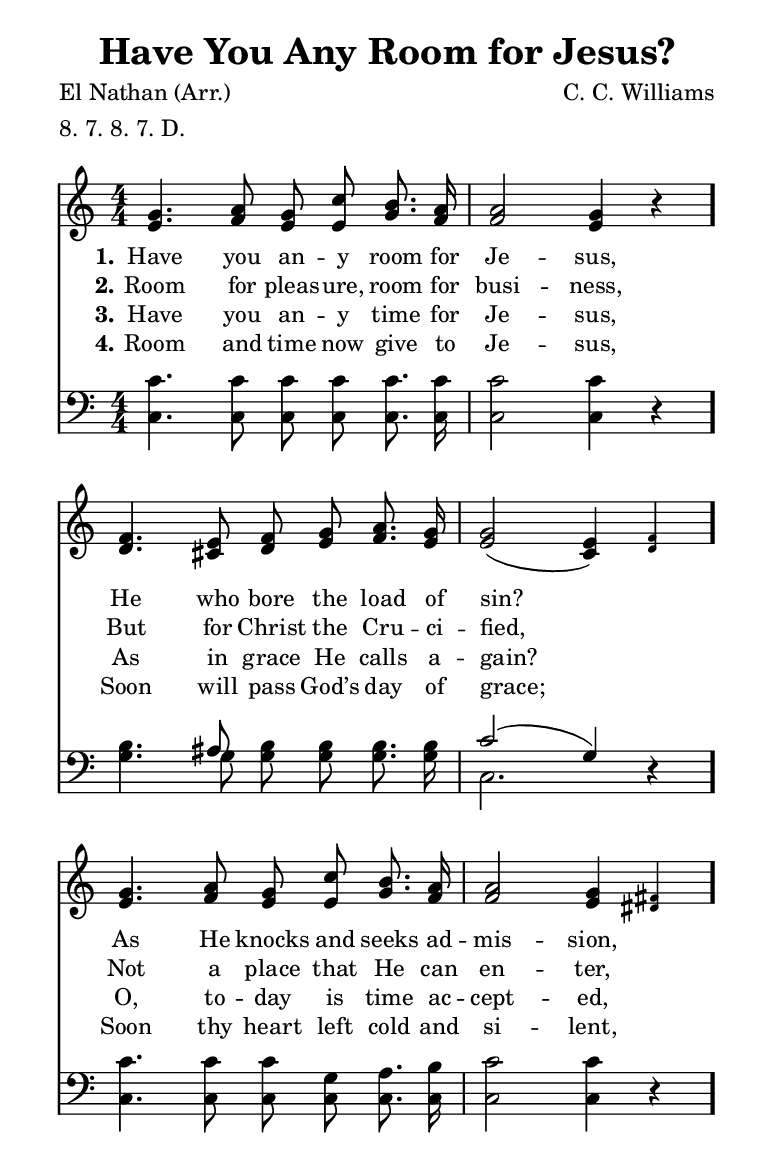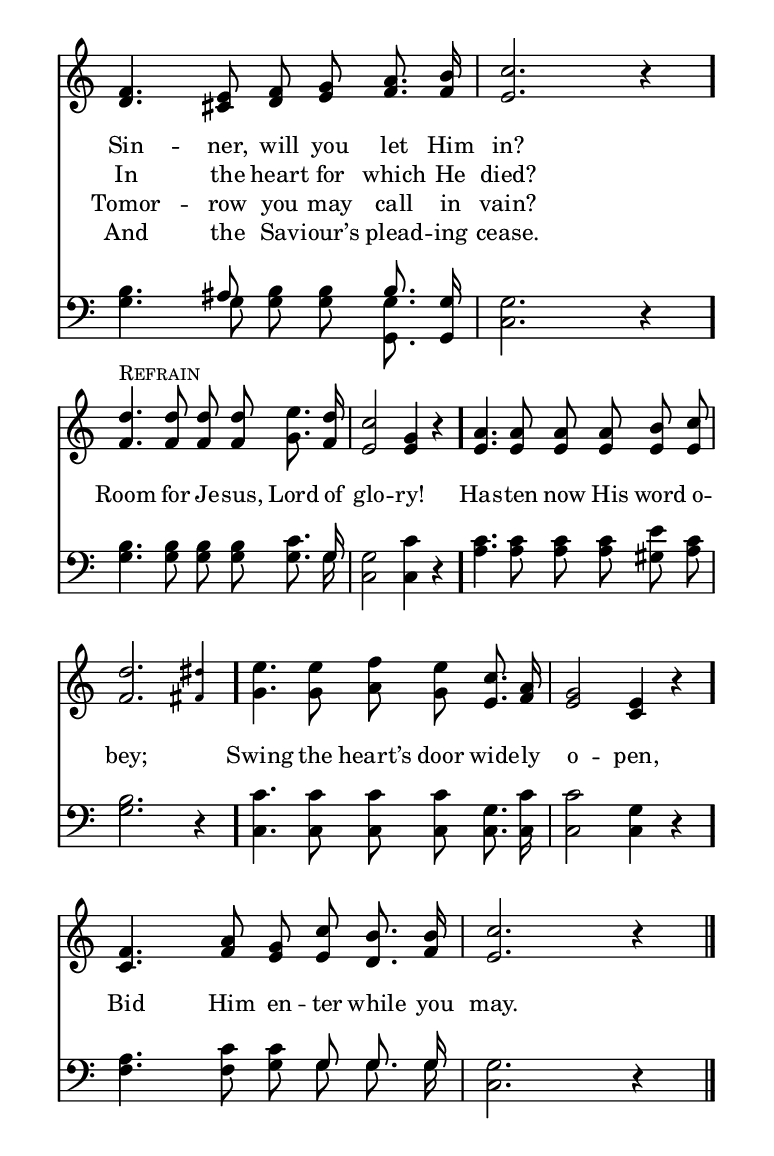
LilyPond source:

\include "common/global.ily"
\paper {
  \include "common/paper.ily"
  %systems-per-page = #(cond (is-eogsized 5) (#t #f)) % original has 5 systems
}

\header{
  hymnnumber = "92"
  title = "Have You Any Room for Jesus?"
  tunename = ""
  meter = "8. 7. 8. 7. D."
  poet = "El Nathan (Arr.)"
  composer = "C. C. Williams"
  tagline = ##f
}

% for fermata in MIDI
ta = { \tempo 4=80 }
tb = { \tempo 4=40 }

patternAA = { c4. c8 c8 c8 c8. c16 | c2 c4 c4 }
patternAB = { c4. c8 c8 c8 c8. c16 | c2.   c4 }
patternAC = { c4. c8 c8 c8 c8  c8  | c2.   c4 }

global = {
  \include "common/overrides.ily"
  \override Staff.TimeSignature.style = #'numbered
  \time 4/4
  \override Score.MetronomeMark.transparent = ##t % hide all fermata changes too
  \ta
  \key c \major
  %\partial 4
  \autoBeamOff
}

notesSoprano = {
\global
\relative c'' {

  \changePitch \patternAA { g a g c b a | a g r }
  f4. e8 f8 g8 a8. g16 | g2( e4) r4
  g4. a8 g8 c8 b8. a16 | a2 g4 r4
  \changePitch \patternAB { f e f g a b | c r }

  << s^\markup { \small \caps "Refrain" }
  \changePitch \patternAA { d d d d e d | c g r } >>
  a4. a8 a8 a8 b8 c8 | d2. r4
  \changePitch \patternAA { e e f e c a | g e r }
  \changePitch \patternAB { f a g c b b | c r }

  \bar "|."

}
}

notesAlto = {
\global
\relative e' {

  \changePitch \patternAA { e f e e g f | f e r }
  d4. cis8 d8 e8 f8. e16 | e2( c4) \once \override NoteHead.font-size = #-4 << f4 d4 >>
  e4. f8 e8 e8 g8. f16 | f2 e4 \once \override NoteHead.font-size = #-4 << fis4 dis4 >>
  \changePitch \patternAB { d cis d e f f | e r }

  \changePitch \patternAA { f f f f g f | e e r }
  e4. e8 e8 e8 e8 e8 | f2. \once \override NoteHead.font-size = #-4 << dis'4 fis,4 >>
  \changePitch \patternAA { g g a g e f | e c r }
  \changePitch \patternAB { c f e e d f | e r }

}
}

notesTenor = {
\global
\relative a {

  \changePitch \patternAA { c c c c c c | c c r }
  \changePitch \patternAA { b ais b b b b | c( g) r }
  \changePitch \patternAA { c c c g a b | c c r }
  \changePitch \patternAB { b ais b b b g | g r }

  \changePitch \patternAA { b b b b c g | g c r }
  \changePitch \patternAC { c c c c e c | b r }
  \changePitch \patternAA { c c c c g c | c g r }
  \changePitch \patternAB { a c c g g g | g r }

}
}

notesBass = {
\global
\relative f {

  \changePitch \patternAA { c c c c c c | c c r }
  \changePitch \patternAB { g' g g g g g | c, r }
  \changePitch \patternAA { c c c c c c | c c r }
  \changePitch \patternAB { g' g g g < g g, > g, c r }

  \changePitch \patternAA { g' g g g g g | c, c r }
  \changePitch \patternAC { a' a a a gis a | g r }
  \changePitch \patternAA { c, c c c c c | c c r }
  \changePitch \patternAB { f f g g g g | c, r }

}
}

Refrain = \lyricmode {

Room for Je -- sus, Lord of glo -- ry! \bar "."
Has -- ten now His word o -- bey; \bar "."
Swing the heart’s door wide -- ly o -- pen, \bar "."
Bid Him en -- ter while you may. \bar "."

}

wordsA = \lyricmode {
\set stanza = "1."

Have you an -- y room for Je -- sus, \bar "."
He who bore the load of sin? \bar "."
As He knocks and seeks ad -- mis -- sion, \bar "."
Sin -- ner, will you let Him in? \bar "."

}

wordsB = \lyricmode {
\set stanza = "2."

Room for pleas -- ure, room for busi -- ness,
But for Christ the Cru -- ci -- fied,
Not a place that He can en -- ter,
In the heart for which He died?

\Refrain

}

wordsC = \lyricmode {
\set stanza = "3."

Have you an -- y time for Je -- sus,
As in grace He calls a -- gain?
O, to -- day is time ac -- cept -- ed,
% XXX the "To" in "To -- mor -- row" is supposed to go with the grace notes
Tomor -- row you may call in vain?

}

wordsD = \lyricmode {
\set stanza = "4."

Room and time now give to Je -- sus,
Soon will pass God’s day of grace;
Soon thy heart left cold and si -- lent,
And the Sav -- iour’s plead -- ing cease.

}

\score {
  \context ChoirStaff <<
    \context Staff = upper <<
      \set Staff.autoBeaming = ##f
      \set ChoirStaff.systemStartDelimiter = #'SystemStartBar
      \set ChoirStaff.printPartCombineTexts = ##f
      \partcombine #'(2 . 9) \notesSoprano \notesAlto
      \context NullVoice = sopranos { \voiceOne << \notesSoprano >> }
      \context NullVoice = altos { \voiceTwo << \notesAlto >> }
      \context Lyrics = one   \lyricsto sopranos \wordsA
      \context Lyrics = two   \lyricsto sopranos \wordsB
      \context Lyrics = three \lyricsto sopranos \wordsC
      \context Lyrics = four  \lyricsto sopranos \wordsD
    >>
    \context Staff = men <<
      \set Staff.autoBeaming = ##f
      \clef bass
      \set ChoirStaff.printPartCombineTexts = ##f
      \partcombine #'(2 . 9) \notesTenor \notesBass
      \context NullVoice = tenors { \voiceOne << \notesTenor >> }
      \context NullVoice = basses { \voiceTwo << \notesBass >> }
    >>
  >>
  \layout {
    \include "common/layout.ily"
  }
  \midi{
    \include "common/midi.ily"
  }
}

\version "2.19.49"  % necessary for upgrading to future LilyPond versions.

% vi:set et ts=2 sw=2 ai nocindent syntax=lilypond:
